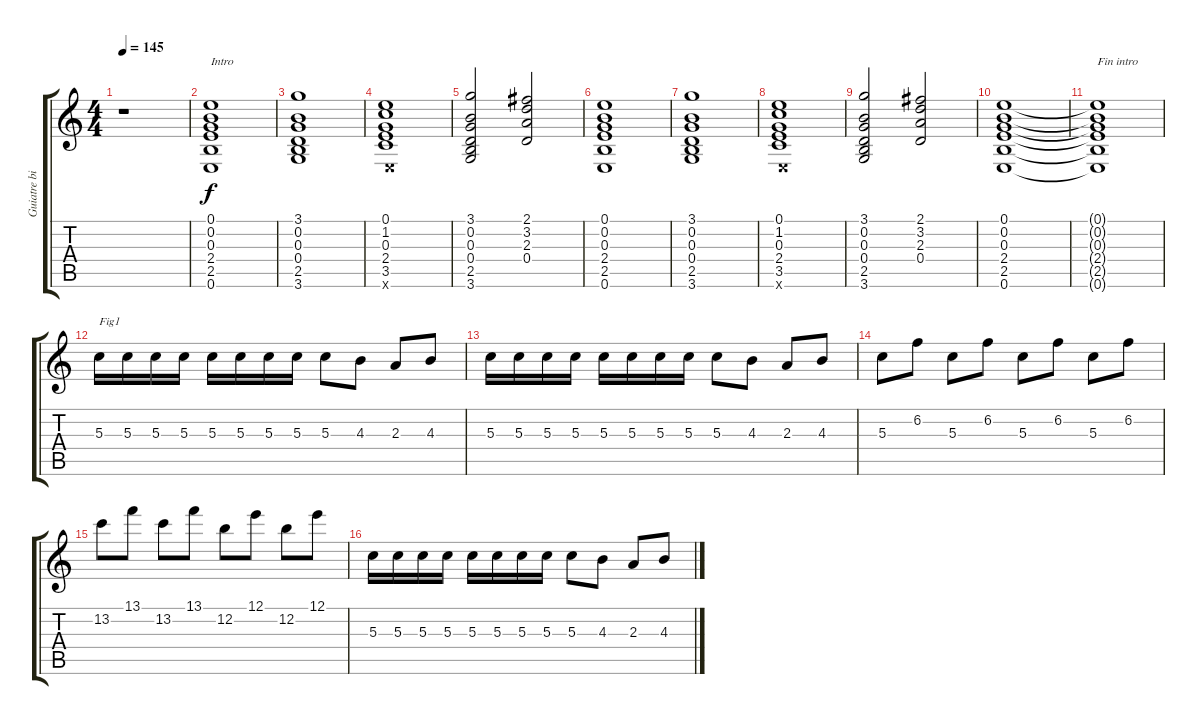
\track ("Guiatre bis" "Guiatre bi") {instrument overdrivenguitar}
\staff {score tabs}
\tuning (E4 B3 G3 D3 A2 E2) {hide}
\ts (4 4)
\tempo 145
\clef g2
\ks c
r.1{dy f instrument overdrivenguitar} |
(0.1 0.2 0.3 2.4 2.5 0.6).1{txt "Intro"} |
(3.1 0.2 0.3 0.4 2.5 3.6).1 |
(0.1 1.2 0.3 2.4 3.5 0.6{x}).1 |
(3.1 0.2 0.3 0.4 2.5 3.6).2 (2.1 3.2 2.3 0.4).2 |
(0.1 0.2 0.3 2.4 2.5 0.6).1 |
(3.1 0.2 0.3 0.4 2.5 3.6).1 |
(0.1 1.2 0.3 2.4 3.5 0.6{x}).1 |
(3.1 0.2 0.3 0.4 2.5 3.6).2 (2.1 3.2 2.3 0.4).2 |
(0.1 0.2 0.3 2.4 2.5 0.6).1 |
(0.1{t} 0.2{t} 0.3{t} 2.4{t} 2.5{t} 0.6{t}).1{txt "Fin intro"} |
5.3.16{txt "Fig1"} 5.3.16 5.3.16 5.3.16 5.3.16 5.3.16 5.3.16 5.3.16 5.3.8 4.3.8 2.3.8 4.3.8 |
5.3.16 5.3.16 5.3.16 5.3.16 5.3.16 5.3.16 5.3.16 5.3.16 5.3.8 4.3.8 2.3.8 4.3.8 |
5.3.8 6.2.8 5.3.8 6.2.8 5.3.8 6.2.8 5.3.8 6.2.8 |
13.2.8 13.1.8 13.2.8 13.1.8 12.2.8 12.1.8 12.2.8 12.1.8 |
5.3.16 5.3.16 5.3.16 5.3.16 5.3.16 5.3.16 5.3.16 5.3.16 5.3.8 4.3.8 2.3.8 4.3.8
